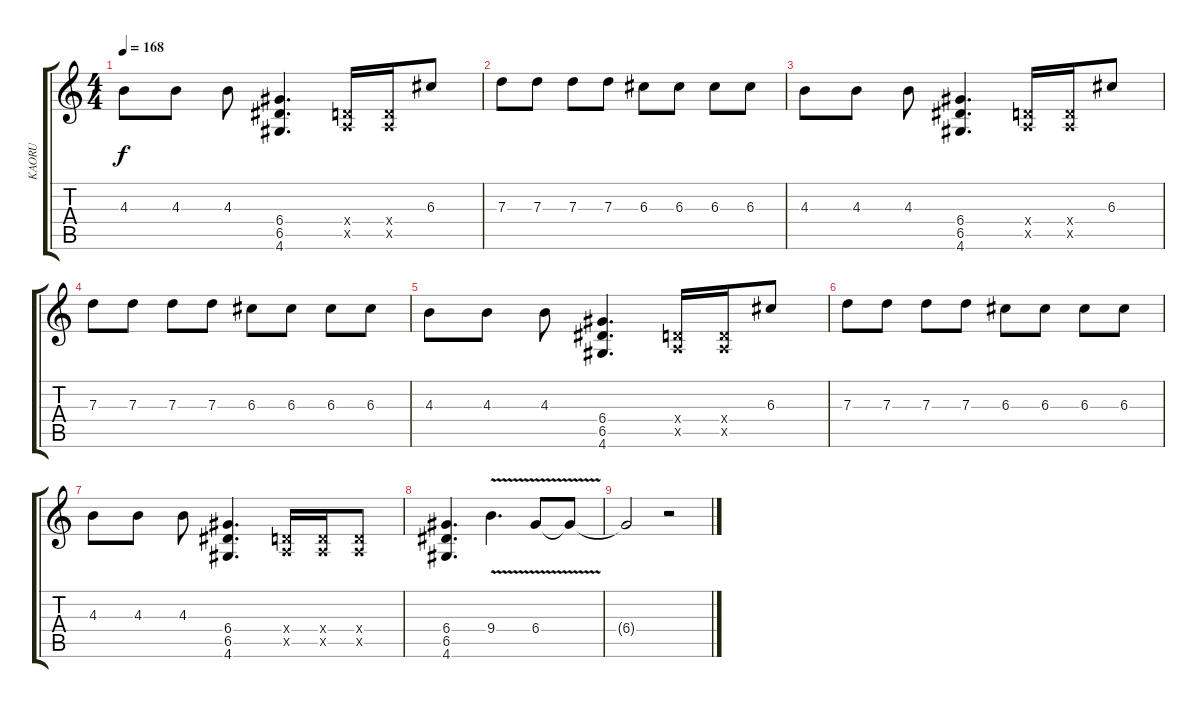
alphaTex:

\track ("KAORU" "KAORU") {instrument overdrivenguitar}
\staff {score tabs}
\tuning (E4 B3 G3 D3 A2 E2) {hide}
\ts (4 4)
\tempo 168
\clef g2
\ks c
4.3.8{dy f} 4.3.8 4.3.8 (6.4 6.5 4.6).4{d} (0.4{x} 0.5{x}).16 (0.4{x} 0.5{x}).16 6.3.8 |
7.3.8 7.3.8 7.3.8 7.3.8 6.3.8 6.3.8 6.3.8 6.3.8 |
4.3.8 4.3.8 4.3.8 (6.4 6.5 4.6).4{d} (0.4{x} 0.5{x}).16 (0.4{x} 0.5{x}).16 6.3.8 |
7.3.8 7.3.8 7.3.8 7.3.8 6.3.8 6.3.8 6.3.8 6.3.8 |
4.3.8 4.3.8 4.3.8 (6.4 6.5 4.6).4{d} (0.4{x} 0.5{x}).16 (0.4{x} 0.5{x}).16 6.3.8 |
7.3.8 7.3.8 7.3.8 7.3.8 6.3.8 6.3.8 6.3.8 6.3.8 |
4.3.8 4.3.8 4.3.8 (6.4 6.5 4.6).4{d} (0.4{x} 0.5{x}).16 (0.4{x} 0.5{x}).16 (0.4{x} 0.5{x}).8 |
(6.4 6.5 4.6).4{d} 9.4{v}.4{d} 6.4{v}.8 6.4{t}.8 |
6.4{t}.2 r.2
